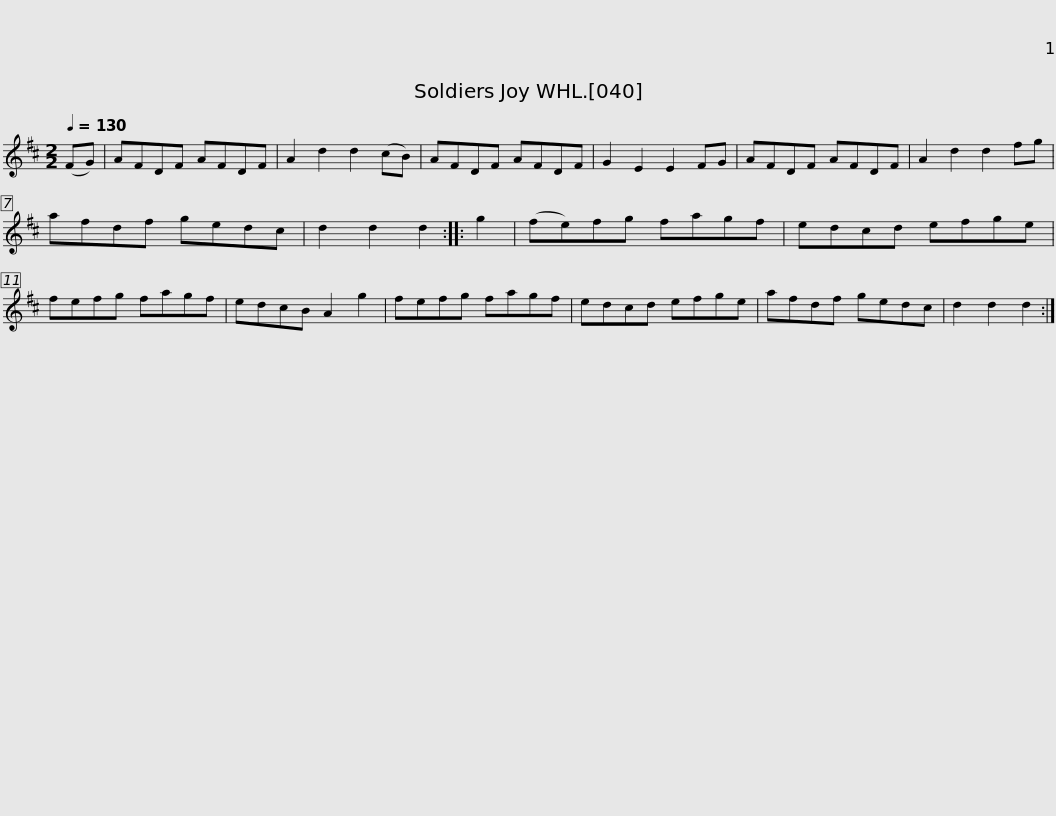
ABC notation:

X:1
L:1/8
Q:1/4=130
M:2/2
I:linebreak $
K:D
V:1 treble
V:1
 (FG) | AFDF AFDF | A2 d2 d2 (cB) | AFDF AFDF | G2 E2 E2 FG | %5
 AFDF AFDF | A2 d2 d2 fg |$ afdf gedc | d2 d2 d2 :: g2 | %10
 (fe)fg fagf | edcd efge | fefg fagf | edcB A2 g2 |$ fefg fagf | %15
 edcd efge | afdf gedc | d2 d2 d2 :| %18
